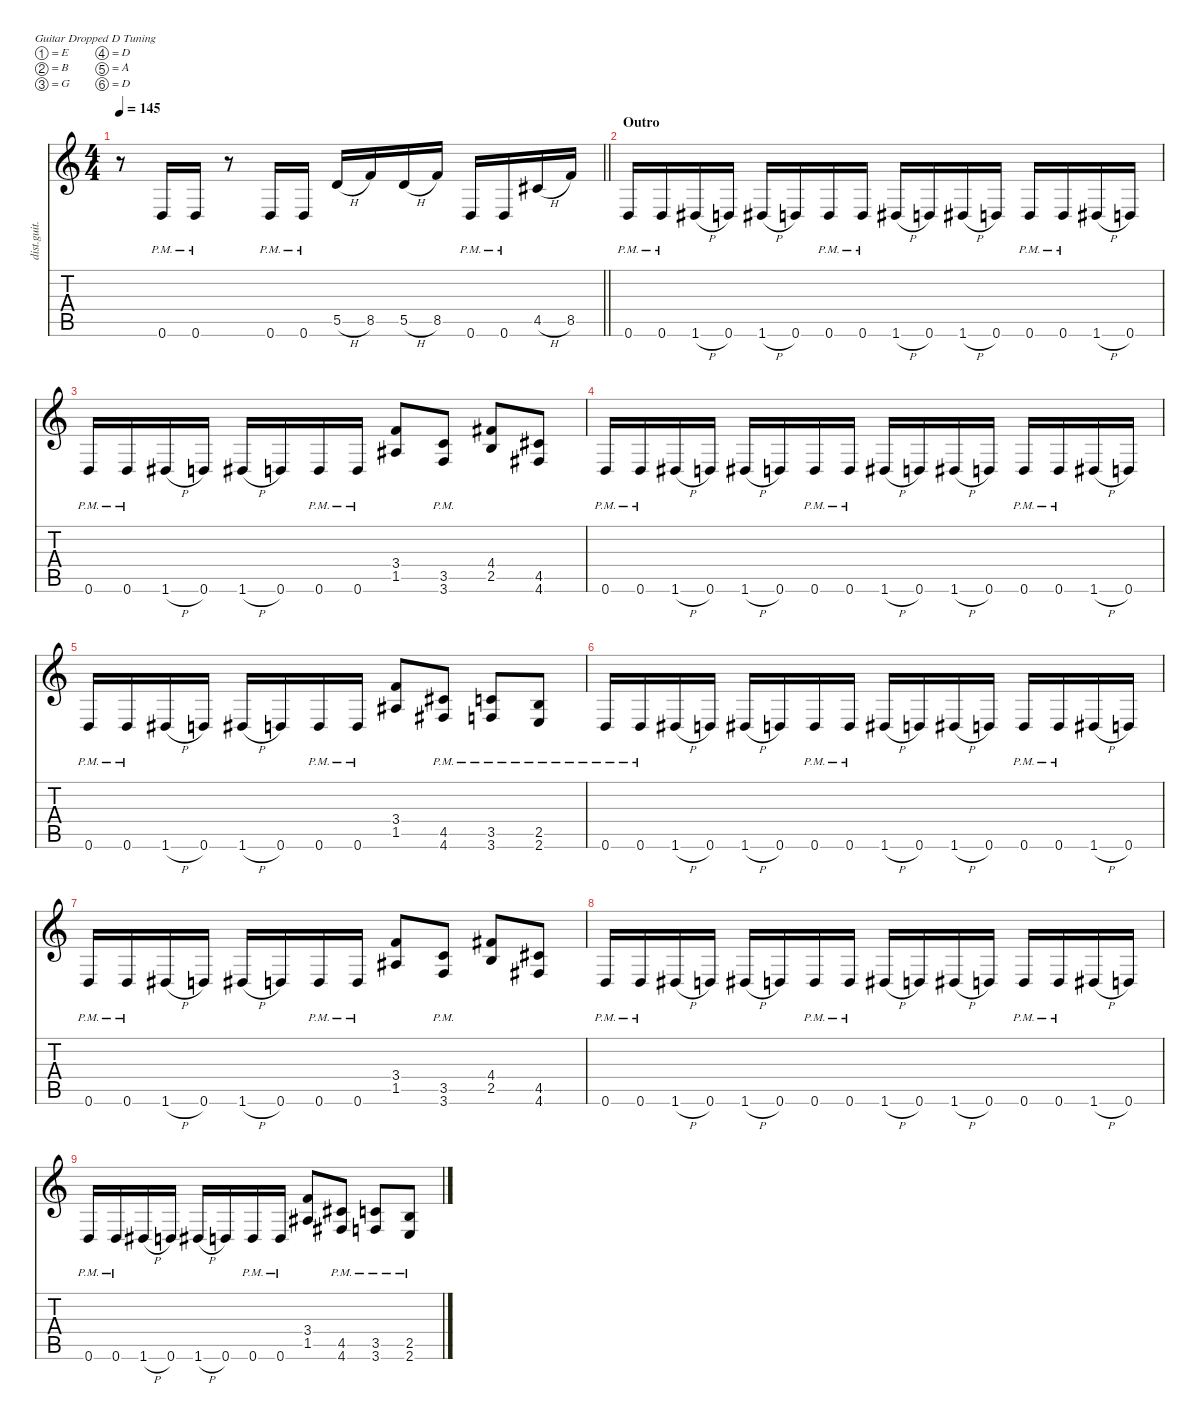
\defaultSystemsLayout 4
\hideDynamics
\bracketExtendMode nobrackets
\otherSystemsTrackNameOrientation horizontal
\track ("Willie Adler - Rhythm" "dist.guit.") {instrument distortionguitar}
\staff {score tabs}
\tuning (E4 B3 G3 D3 A2 D2)
\ts (4 4)
\tempo 145
\clef g2
\barLineRight lightlight
\ks c
r.8{dy f} 0.6{pm}.16 0.6{pm}.16 r.8 0.6{pm}.16 0.6{pm}.16 5.5{h}.16 8.5.16 5.5{h}.16 8.5.16 0.6{pm}.16 0.6{pm}.16 4.5{h acc #}.16 8.5.16 |
\section ("" "Outro")
0.6{pm}.16 0.6{pm}.16 1.6{h acc #}.16 0.6.16 1.6{h acc #}.16 0.6.16 0.6{pm}.16 0.6{pm}.16 1.6{h acc #}.16 0.6.16 1.6{h acc #}.16 0.6.16 0.6{pm}.16 0.6{pm}.16 1.6{h acc #}.16 0.6.16 |
0.6{pm}.16 0.6{pm}.16 1.6{h acc #}.16 0.6.16 1.6{h acc #}.16 0.6.16 0.6{pm}.16 0.6{pm}.16 (3.4 1.5{acc #}).8 (3.5{pm} 3.6{pm}).8 (4.4{acc #} 2.5).8 (4.5{acc #} 4.6{acc #}).8 |
0.6{pm}.16 0.6{pm}.16 1.6{h acc #}.16 0.6.16 1.6{h acc #}.16 0.6.16 0.6{pm}.16 0.6{pm}.16 1.6{h acc #}.16 0.6.16 1.6{h acc #}.16 0.6.16 0.6{pm}.16 0.6{pm}.16 1.6{h acc #}.16 0.6.16 |
0.6{pm}.16 0.6{pm}.16 1.6{h acc #}.16 0.6.16 1.6{h acc #}.16 0.6.16 0.6{pm}.16 0.6{pm}.16 (3.4 1.5{acc #}).8 (4.5{pm acc #} 4.6{pm acc #}).8 (3.5{pm} 3.6{pm}).8 (2.5{pm} 2.6{pm}).8 |
0.6{pm}.16 0.6{pm}.16 1.6{h acc #}.16 0.6.16 1.6{h acc #}.16 0.6.16 0.6{pm}.16 0.6{pm}.16 1.6{h acc #}.16 0.6.16 1.6{h acc #}.16 0.6.16 0.6{pm}.16 0.6{pm}.16 1.6{h acc #}.16 0.6.16 |
0.6{pm}.16 0.6{pm}.16 1.6{h acc #}.16 0.6.16 1.6{h acc #}.16 0.6.16 0.6{pm}.16 0.6{pm}.16 (3.4 1.5{acc #}).8 (3.5{pm} 3.6{pm}).8 (4.4{acc #} 2.5).8 (4.5{acc #} 4.6{acc #}).8 |
0.6{pm}.16 0.6{pm}.16 1.6{h acc #}.16 0.6.16 1.6{h acc #}.16 0.6.16 0.6{pm}.16 0.6{pm}.16 1.6{h acc #}.16 0.6.16 1.6{h acc #}.16 0.6.16 0.6{pm}.16 0.6{pm}.16 1.6{h acc #}.16 0.6.16 |
0.6{pm}.16 0.6{pm}.16 1.6{h acc #}.16 0.6.16 1.6{h acc #}.16 0.6.16 0.6{pm}.16 0.6{pm}.16 (3.4 1.5{acc #}).8 (4.5{pm acc #} 4.6{pm acc #}).8 (3.5{pm} 3.6{pm}).8 (2.5{pm} 2.6{pm}).8
